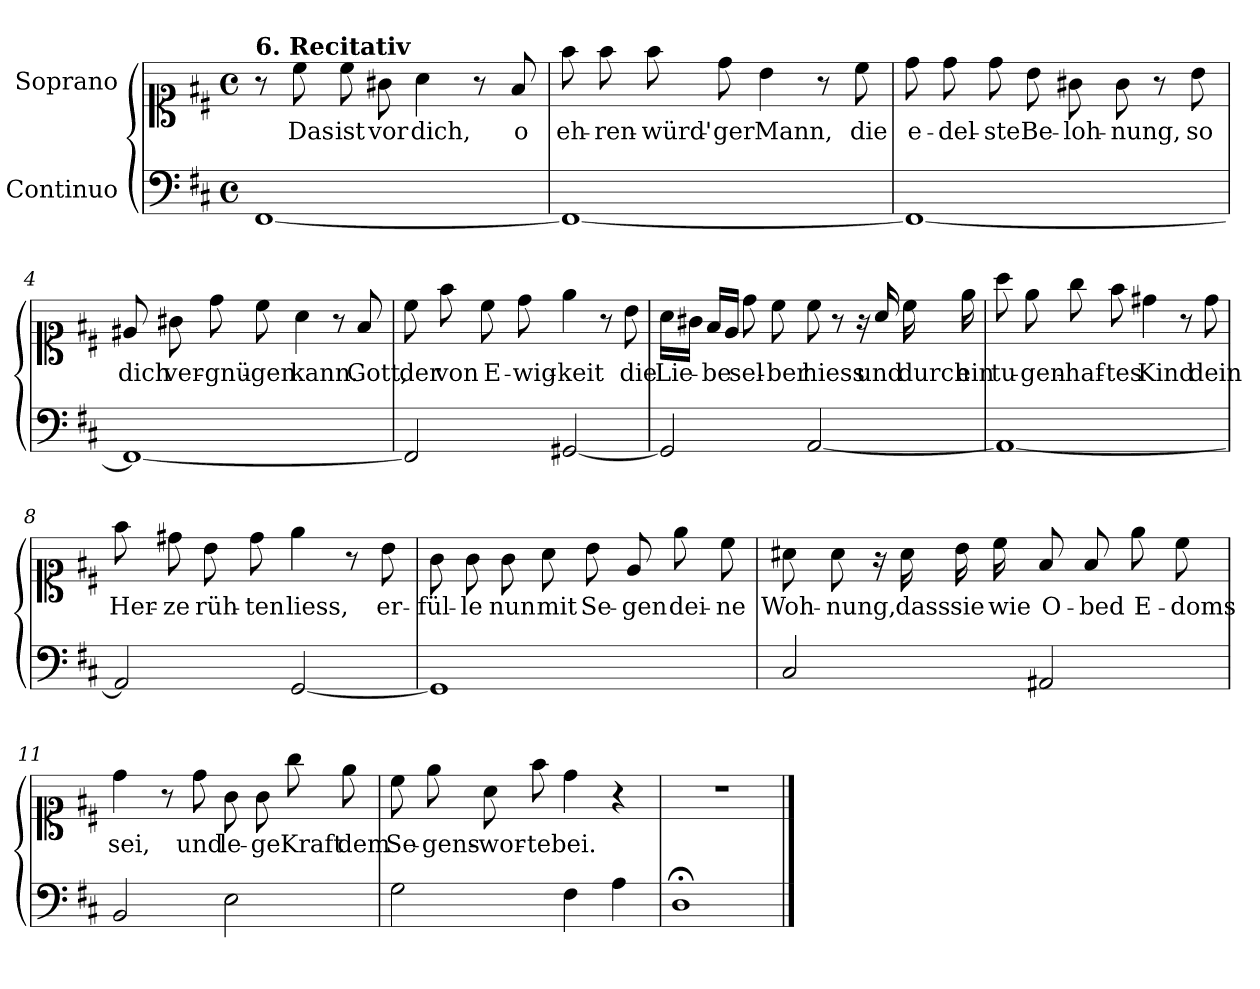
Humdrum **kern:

**kern	**kern	**text
*part2	*part1	*part1
*staff2	*staff1	*staff1
*I"Continuo	*I"Soprano	*
*clefF4	*clefC1	*
*k[f#c#]	*k[f#c#]	*
*M4/4	*M4/4	*
*met(c)	*met(c)	*
=1	=1	=1
!	!LO:TX:a:B:t=6. Recitativ	!
[<1FF#	8r	.
!	!	!LO:LY:b
.	8cc#\	Das
!	!	!LO:LY:b
.	8cc#\	ist
!	!	!LO:LY:b
.	8g#X\	vor
!	!	!LO:LY:b
.	4a\	dich,
.	8r	.
!	!	!LO:LY:b
.	8f#/	o
=2	=2	=2
!	!	!LO:LY:b
1FF#_	8ff#\	eh-
!	!	!LO:LY:b
.	8ff#\	-ren-
!	!	!LO:LY:b
.	8ff#\	-würd'-
!	!	!LO:LY:b
.	8dd\	-ger
!	!	!LO:LY:b
.	4b\	Mann,
.	8r	.
!	!	!LO:LY:b
.	8cc#\	die
=3	=3	=3
!	!	!LO:LY:b
1FF#_	8dd\	e-
!	!	!LO:LY:b
.	8dd\	-del-
!	!	!LO:LY:b
.	8dd\	-ste
!	!	!LO:LY:b
.	8b\	Be-
!	!	!LO:LY:b
.	8g#X\	-loh-
!	!	!LO:LY:b
.	8g#\	-nung,
.	8r	.
!	!	!LO:LY:b
.	8b\	so
!!LO:LB:g=z
=4	=4	=4
!	!	!LO:LY:b
1FF#_	8e#X/	dich
!	!	!LO:LY:b
.	8g#X\	ver-
!	!	!LO:LY:b
.	8dd\	-gnü-
!	!	!LO:LY:b
.	8cc#\	-gen
!	!	!LO:LY:b
.	4a\	kann.
.	8r	.
!	!	!LO:LY:b
.	8f#/	Gott,
=5	=5	=5
!	!	!LO:LY:b
2FF#/]	8cc#\	der
!	!	!LO:LY:b
.	8ff#\	von
!	!	!LO:LY:b
.	8cc#\	E-
!	!	!LO:LY:b
.	8dd\	-wig-
!	!	!LO:LY:b
[<2GG#X/	4ee\	-keit
.	8r	.
!	!	!LO:LY:b
.	8b\	die
=6	=6	=6
!	!	!LO:LY:b
2GG#/]	16a\LL	Lie-
.	16g#X\JJ	.
!	!	!LO:LY:b
.	16f#/LL	-be
.	16e/JJ	.
!	!	!LO:LY:b
.	8dd\	sel-
!	!	!LO:LY:b
.	8cc#\	-ber
!	!	!LO:LY:b
[<2AA/	8cc#\	hiess
.	8r	.
.	16r	.
!	!	!LO:LY:b
.	16a/	und
!	!	!LO:LY:b
.	16cc#\	durch
!	!	!LO:LY:b
.	16ee\	ein
!!LO:LB:g=z
=7	=7	=7
!	!	!LO:LY:b
1AA_	8aa\	tu-
!	!	!LO:LY:b
.	8ee\	-gen-
!	!	!LO:LY:b
.	8gg\	-haf-
!	!	!LO:LY:b
.	8ff#\	-tes
!	!	!LO:LY:b
.	4dd#X\	Kind
.	8r	.
!	!	!LO:LY:b
.	8dd#\	dein
=8	=8	=8
!	!	!LO:LY:b
2AA/]	8ff#\	Her-
!	!	!LO:LY:b
.	8dd#X\	-ze
!	!	!LO:LY:b
.	8b\	rüh-
!	!	!LO:LY:b
.	8dd#\	-ten
!	!	!LO:LY:b
[2GG/	4ee\	liess,
.	8r	.
!	!	!LO:LY:b
.	8b\	er-
=9	=9	=9
!	!	!LO:LY:b
1GG]	8g\	-fül-
!	!	!LO:LY:b
.	8g\	-le
!	!	!LO:LY:b
.	8g\	nun
!	!	!LO:LY:b
.	8a\	mit
!	!	!LO:LY:b
.	8b\	Se-
!	!	!LO:LY:b
.	8e/	-gen
!	!	!LO:LY:b
.	8ee\	dei-
!	!	!LO:LY:b
.	8cc#\	-ne
!!LO:LB:g=z
=10	=10	=10
!	!	!LO:LY:b
2C#/	8a#X\	Woh-
!	!	!LO:LY:b
.	8a#\	-nung,
.	16r	.
!	!	!LO:LY:b
.	16a#\	dass
!	!	!LO:LY:b
.	16b\	sie
!	!	!LO:LY:b
.	16cc#\	wie
!	!	!LO:LY:b
2AA#X/	8f#/	O-
!	!	!LO:LY:b
.	8f#/	-bed
!	!	!LO:LY:b
.	8ee\	E-
!	!	!LO:LY:b
.	8cc#\	-doms
=11	=11	=11
!	!	!LO:LY:b
2BB/	4dd\	sei,
.	8r	.
!	!	!LO:LY:b
.	8dd\	und
!	!	!LO:LY:b
2E\	8g\	le-
!	!	!LO:LY:b
.	8g\	-ge
!	!	!LO:LY:b
.	8gg\	Kraft
!	!	!LO:LY:b
.	8ee\	dem
=12	=12	=12
!	!	!LO:LY:b
2G\	8cc#\	Se-
!	!	!LO:LY:b
.	8ee\	-gens-
!	!	!LO:LY:b
.	8a\	-wor-
!	!	!LO:LY:b
.	8ff#\	-te
!	!	!LO:LY:b
4F#\	4dd\	bei.
4A\	4r	.
=13	=13	=13
1D;<	1r	.
==	==	==
*-	*-	*-
